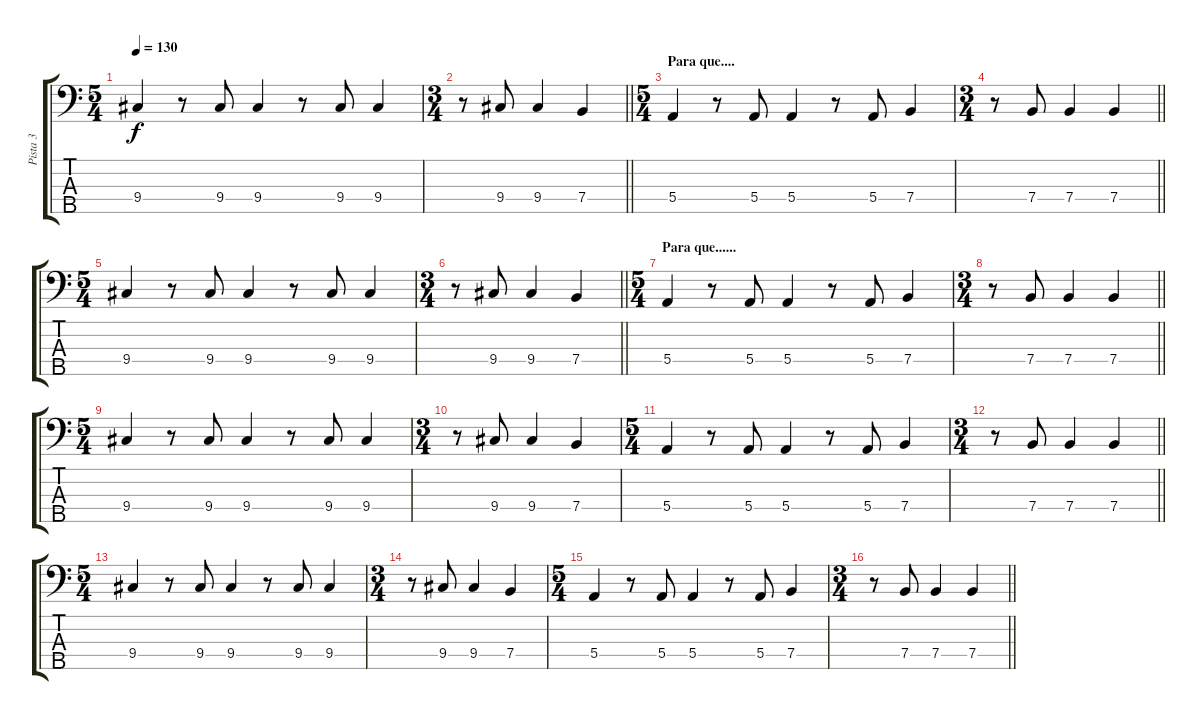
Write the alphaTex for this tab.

\track ("Pista 3" "Pista 3") {instrument electricbassfinger}
\staff {score tabs}
\tuning (G2 D2 A1 E1 B0) {hide}
\ts (5 4)
\tempo 130
\clef f4
\ks c
9.4.4{dy f} r.8 9.4.8 9.4.4 r.8 9.4.8 9.4.4 |
\ts (3 4)
\barLineRight lightlight
r.8 9.4.8 9.4.4 7.4.4 |
\ts (5 4)
\section ("" "Para que....")
5.4.4 r.8 5.4.8 5.4.4 r.8 5.4.8 7.4.4 |
\ts (3 4)
\barLineRight lightlight
r.8 7.4.8 7.4.4 7.4.4 |
\ts (5 4)
9.4.4 r.8 9.4.8 9.4.4 r.8 9.4.8 9.4.4 |
\ts (3 4)
\barLineRight lightlight
r.8 9.4.8 9.4.4 7.4.4 |
\ts (5 4)
\section ("" "Para que......")
5.4.4 r.8 5.4.8 5.4.4 r.8 5.4.8 7.4.4 |
\ts (3 4)
\barLineRight lightlight
r.8 7.4.8 7.4.4 7.4.4 |
\ts (5 4)
9.4.4 r.8 9.4.8 9.4.4 r.8 9.4.8 9.4.4 |
\ts (3 4)
r.8 9.4.8 9.4.4 7.4.4 |
\ts (5 4)
5.4.4 r.8 5.4.8 5.4.4 r.8 5.4.8 7.4.4 |
\ts (3 4)
\barLineRight lightlight
r.8 7.4.8 7.4.4 7.4.4 |
\ts (5 4)
9.4.4 r.8 9.4.8 9.4.4 r.8 9.4.8 9.4.4 |
\ts (3 4)
r.8 9.4.8 9.4.4 7.4.4 |
\ts (5 4)
5.4.4 r.8 5.4.8 5.4.4 r.8 5.4.8 7.4.4 |
\ts (3 4)
\barLineRight lightlight
r.8 7.4.8 7.4.4 7.4.4
